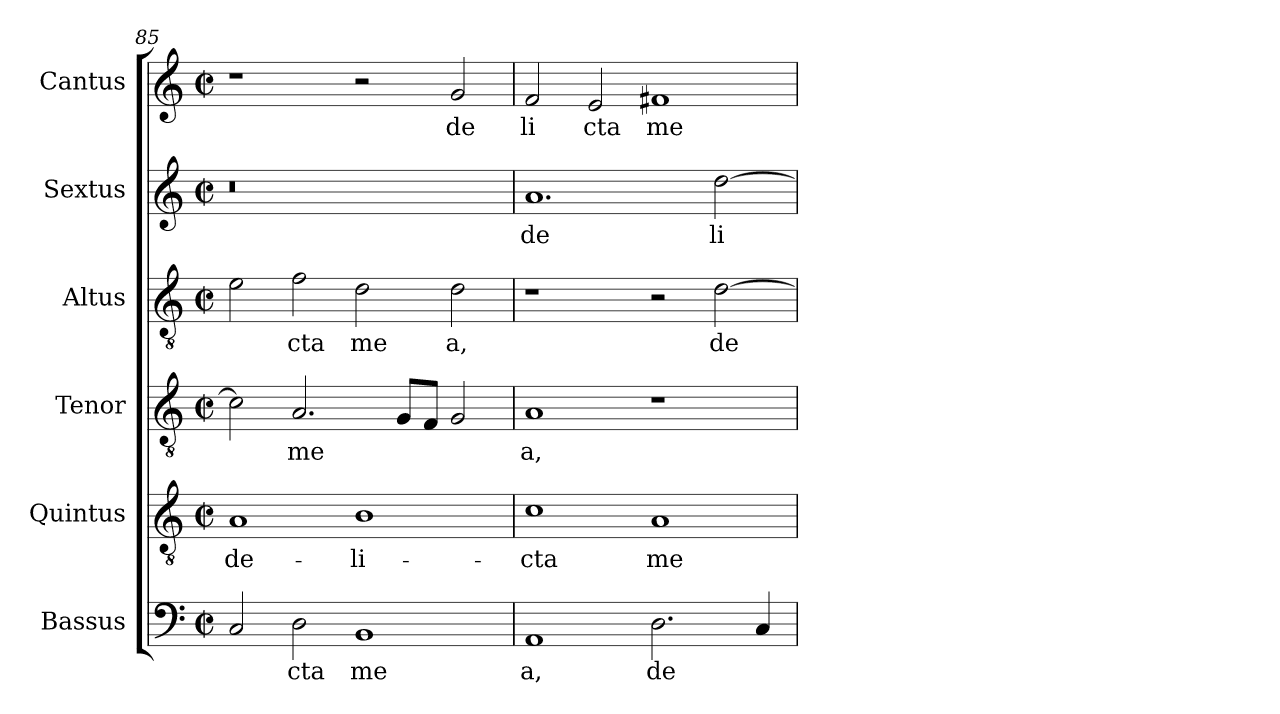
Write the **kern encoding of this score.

**kern	**text	**kern	**text	**kern	**text	**kern	**text	**kern	**text	**kern	**text
*part6	*part6	*part5	*part5	*part4	*part4	*part3	*part3	*part2	*part2	*part1	*part1
*staff6	*staff6	*staff5	*staff5	*staff4	*staff4	*staff3	*staff3	*staff2	*staff2	*staff1	*staff1
*I"Bassus	*	*I"Quintus	*	*I"Tenor	*	*I"Altus	*	*I"Sextus	*	*I"Cantus	*
!!LO:LB:g=z
*clefF4	*	*clefGv2	*	*clefGv2	*	*clefGv2	*	*clefG2	*	*clefG2	*
*k[]	*	*	*	*	*	*k[]	*	*	*	*	*
*C:	*	*	*	*	*	*C:	*	*	*	*	*
*M2/2	*	*M2/2	*	*M2/2	*	*M2/2	*	*M2/2	*	*M2/2	*
*met(c|)	*	*met(c|)	*	*met(c|)	*	*met(c|)	*	*met(c|)	*	*met(c|)	*
=85	=85	=85	=85	=85	=85	=85	=85	=85	=85	=85	=85
!	!	!	!LO:LY:b:cj	!	!	!	!	!	!	!	!
2C/	.	1A	de-	2c\]	.	2e\	.	0r	.	1r	.
!	!LO:LY:b:cj	!	!	!	!LO:LY:b	!	!LO:LY:b:cj	!	!	!	!
2D\	cta	.	.	2.A/	me	2f\	-cta	.	.	.	.
!	!LO:LY:b:cj	!	!LO:LY:b:cj	!	!	!	!LO:LY:b:cj	!	!	!	!
1BB	me	1B	-li-	.	.	2d\	me	.	.	2r	.
.	.	.	.	8G/L	.	.	.	.	.	.	.
.	.	.	.	8F/J	.	.	.	.	.	.	.
!	!	!	!	!	!	!	!LO:LY:b:cj	!	!	!	!LO:LY:b:cj
.	.	.	.	2G/	.	2d\	a,	.	.	2g/	de
=86	=86	=86	=86	=86	=86	=86	=86	=86	=86	=86	=86
!	!LO:LY:b:cj	!	!LO:LY:b:cj	!	!LO:LY:b:cj	!	!	!	!LO:LY:b:cj	!	!LO:LY:b:cj
1AA	a,	1c	-cta	1A	a,	1r	.	1.a	de	2f/	li
!	!	!	!	!	!	!	!	!	!	!	!LO:LY:b:cj
.	.	.	.	.	.	.	.	.	.	2e/	cta
!	!LO:LY:b:cj	!	!LO:LY:b:cj	!	!	!	!	!	!	!	!LO:LY:b:cj
2.D\	de	1A	me-	1r	.	2r	.	.	.	1f#X	me
!	!	!	!	!	!	!	!LO:LY:b:cj	!	!LO:LY:b:cj	!	!
.	.	.	.	.	.	[>2d\	de	[>2dd\	li	.	.
4C/	.	.	.	.	.	.	.	.	.	.	.
=	=	=	=	=	=	=	=	=	=	=	=
*-	*-	*-	*-	*-	*-	*-	*-	*-	*-	*-	*-
